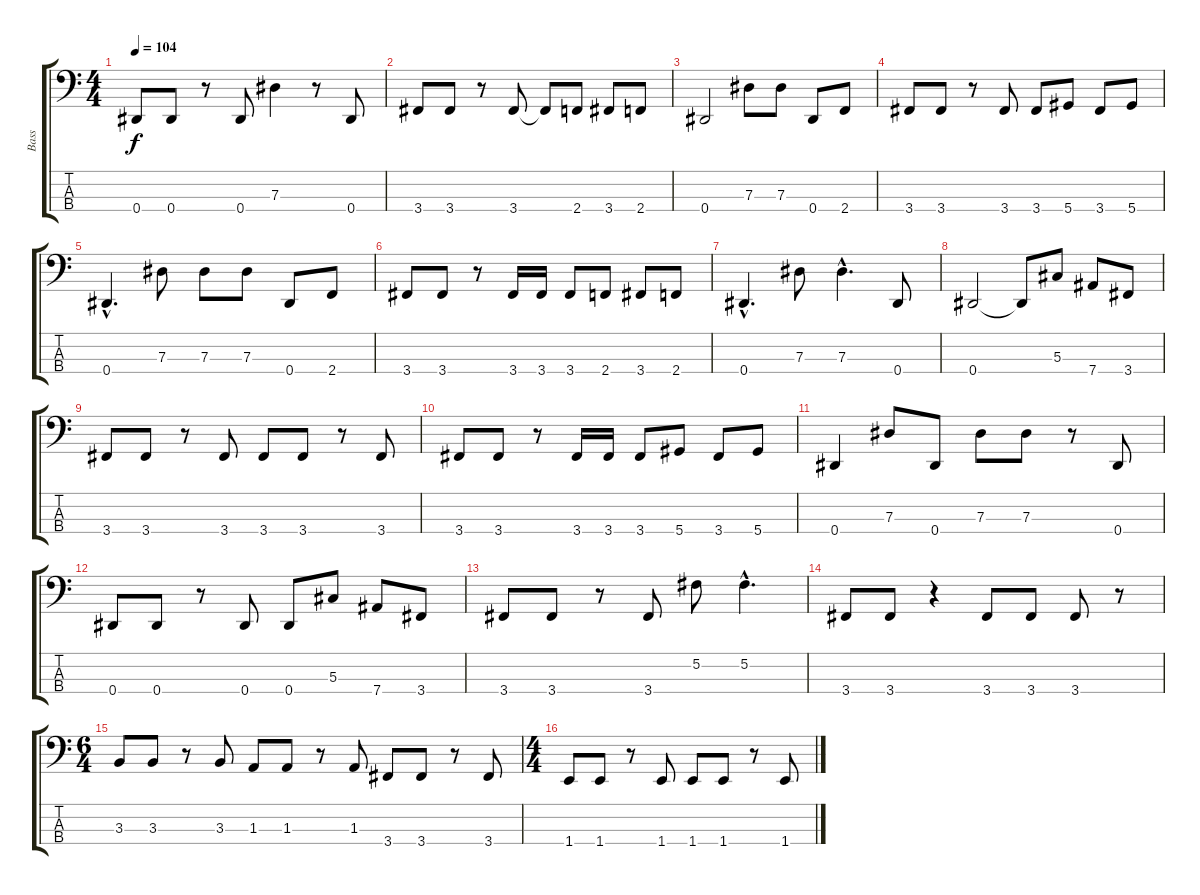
\track ("Bass" "Bass") {instrument electricbasspick}
\staff {score tabs}
\tuning (Gb2 Db2 Ab1 Eb1) {hide}
\ts (4 4)
\tempo 104
\clef f4
\ks c
0.4.8{dy f} 0.4.8 r.8 0.4.8 7.3.4 r.8 0.4.8 |
3.4.8 3.4.8 r.8 3.4.8 3.4{t}.8 2.4.8 3.4.8 2.4.8 |
0.4.2 7.3.8 7.3.8 0.4.8 2.4.8 |
3.4.8 3.4.8 r.8 3.4.8 3.4.8 5.4.8 3.4.8 5.4.8 |
0.4{hac}.4{d} 7.3.8 7.3.8 7.3.8 0.4.8 2.4.8 |
3.4.8 3.4.8 r.8 3.4.16 3.4.16 3.4.8 2.4.8 3.4.8 2.4.8 |
0.4{hac}.4{d} 7.3.8 7.3{hac}.4{d} 0.4.8 |
0.4.2 0.4{t}.8 5.3.8 7.4.8 3.4.8 |
3.4.8 3.4.8 r.8 3.4.8 3.4.8 3.4.8 r.8 3.4.8 |
3.4.8 3.4.8 r.8 3.4.16 3.4.16 3.4.8 5.4.8 3.4.8 5.4.8 |
0.4.4 7.3.8 0.4.8 7.3.8 7.3.8 r.8 0.4.8 |
0.4.8 0.4.8 r.8 0.4.8 0.4.8 5.3.8 7.4.8 3.4.8 |
3.4.8 3.4.8 r.8 3.4.8 5.2.8 5.2{hac}.4{d} |
3.4.8 3.4.8 r.4 3.4.8 3.4.8 3.4.8 r.8 |
\ts (6 4)
3.3.8 3.3.8 r.8 3.3.8 1.3.8 1.3.8 r.8 1.3.8 3.4.8 3.4.8 r.8 3.4.8 |
\ts (4 4)
1.4.8 1.4.8 r.8 1.4.8 1.4.8 1.4.8 r.8 1.4.8
